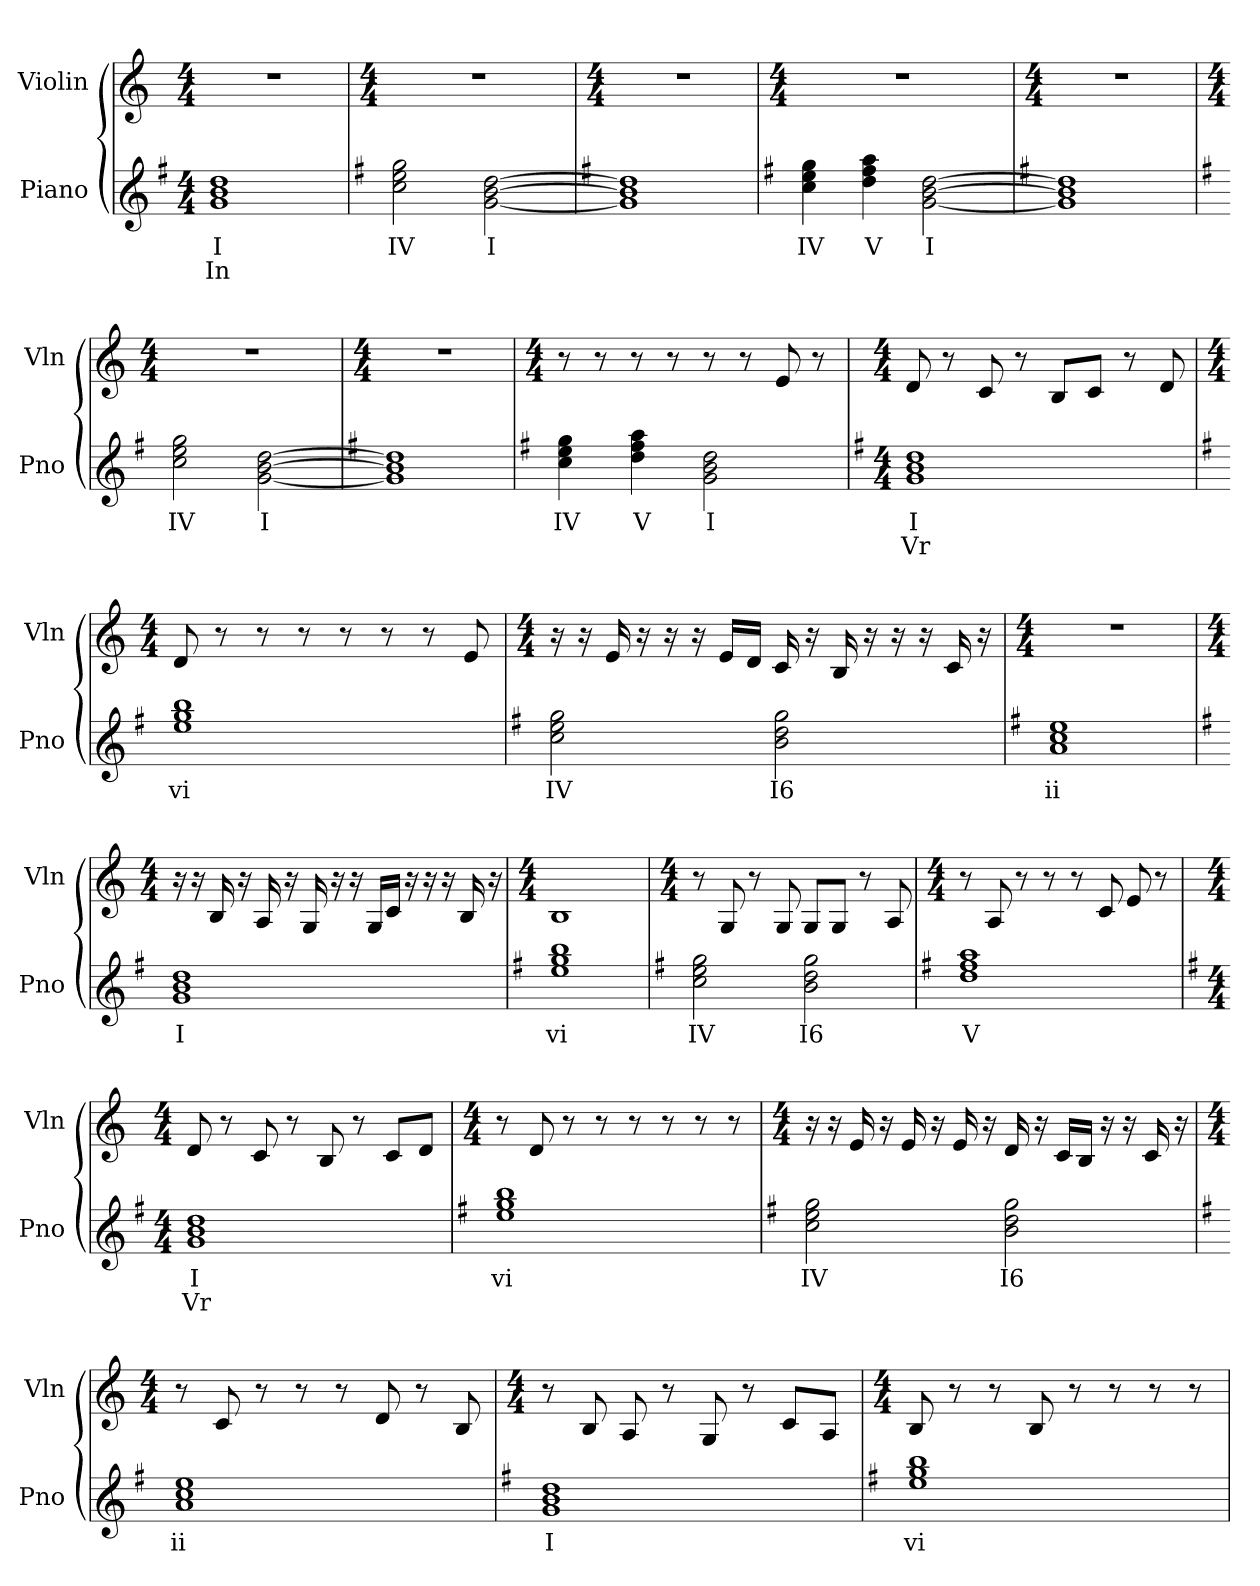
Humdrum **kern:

**kern	**text	**text	**kern
*part2	*part2	*part2	*part1
*staff2	*staff2	*staff2	*staff1
*I"Piano	*	*	*I"Violin
*I'Pno	*	*	*I'Vln
*k[f#]	*	*	*
*G:	*	*	*
*M4/4	*	*	*M4/4
=	=	=	=
1g 1b 1dd	I	In	1r
=	=	=	=
*k[f#]	*	*	*
*G:	*	*	*
*	*	*	*M4/4
2cc 2ee 2gg	IV	.	1r
[2g [2b [2dd	I	.	.
=	=	=	=
*k[f#]	*	*	*
*G:	*	*	*
*	*	*	*M4/4
1g] 1b] 1dd]	.	.	1r
=	=	=	=
*k[f#]	*	*	*
*G:	*	*	*
*	*	*	*M4/4
4cc 4ee 4gg	IV	.	1r
4dd 4ff# 4aa	V	.	.
[2g [2b [2dd	I	.	.
=	=	=	=
*k[f#]	*	*	*
*G:	*	*	*
*	*	*	*M4/4
1g] 1b] 1dd]	.	.	1r
=	=	=	=
*k[f#]	*	*	*
*G:	*	*	*
*	*	*	*M4/4
2cc 2ee 2gg	IV	.	1r
[2g [2b [2dd	I	.	.
=	=	=	=
*k[f#]	*	*	*
*G:	*	*	*
*	*	*	*M4/4
1g] 1b] 1dd]	.	.	1r
=	=	=	=
*k[f#]	*	*	*
*G:	*	*	*
*	*	*	*M4/4
4cc 4ee 4gg	IV	.	8r
.	.	.	8r
4dd 4ff# 4aa	V	.	8r
.	.	.	8r
2g 2b 2dd	I	.	8r
.	.	.	8r
.	.	.	8e
.	.	.	8r
=	=	=	=
*k[f#]	*	*	*
*G:	*	*	*
*M4/4	*	*	*M4/4
1g 1b 1dd	I	Vr	8d
.	.	.	8r
.	.	.	8c
.	.	.	8r
.	.	.	8BL
.	.	.	8cJ
.	.	.	8r
.	.	.	8d
=	=	=	=
*k[f#]	*	*	*
*G:	*	*	*
*	*	*	*M4/4
1ee 1gg 1bb	vi	.	8d
.	.	.	8r
.	.	.	8r
.	.	.	8r
.	.	.	8r
.	.	.	8r
.	.	.	8r
.	.	.	8e
=	=	=	=
*k[f#]	*	*	*
*G:	*	*	*
*	*	*	*M4/4
2cc 2ee 2gg	IV	.	16r
.	.	.	16r
.	.	.	16e
.	.	.	16r
.	.	.	16r
.	.	.	16r
.	.	.	16eLL
.	.	.	16dJJ
2b 2dd 2gg	I6	.	16c
.	.	.	16r
.	.	.	16B
.	.	.	16r
.	.	.	16r
.	.	.	16r
.	.	.	16c
.	.	.	16r
=	=	=	=
*k[f#]	*	*	*
*G:	*	*	*
*	*	*	*M4/4
1a 1cc 1ee	ii	.	1r
=	=	=	=
*k[f#]	*	*	*
*G:	*	*	*
*	*	*	*M4/4
1g 1b 1dd	I	.	16r
.	.	.	16r
.	.	.	16B
.	.	.	16r
.	.	.	16A
.	.	.	16r
.	.	.	16G
.	.	.	16r
.	.	.	16r
.	.	.	16GLL
.	.	.	16cJJ
.	.	.	16r
.	.	.	16r
.	.	.	16r
.	.	.	16B
.	.	.	16r
=	=	=	=
*k[f#]	*	*	*
*G:	*	*	*
*	*	*	*M4/4
1ee 1gg 1bb	vi	.	1B
=	=	=	=
*k[f#]	*	*	*
*G:	*	*	*
*	*	*	*M4/4
2cc 2ee 2gg	IV	.	8r
.	.	.	8G
.	.	.	8r
.	.	.	8G
2b 2dd 2gg	I6	.	8GL
.	.	.	8GJ
.	.	.	8r
.	.	.	8A
=	=	=	=
*k[f#]	*	*	*
*G:	*	*	*
*	*	*	*M4/4
1dd 1ff# 1aa	V	.	8r
.	.	.	8A
.	.	.	8r
.	.	.	8r
.	.	.	8r
.	.	.	8c
.	.	.	8e
.	.	.	8r
=	=	=	=
*k[f#]	*	*	*
*G:	*	*	*
*M4/4	*	*	*M4/4
1g 1b 1dd	I	Vr	8d
.	.	.	8r
.	.	.	8c
.	.	.	8r
.	.	.	8B
.	.	.	8r
.	.	.	8cL
.	.	.	8dJ
=	=	=	=
*k[f#]	*	*	*
*G:	*	*	*
*	*	*	*M4/4
1ee 1gg 1bb	vi	.	8r
.	.	.	8d
.	.	.	8r
.	.	.	8r
.	.	.	8r
.	.	.	8r
.	.	.	8r
.	.	.	8r
=	=	=	=
*k[f#]	*	*	*
*G:	*	*	*
*	*	*	*M4/4
2cc 2ee 2gg	IV	.	16r
.	.	.	16r
.	.	.	16e
.	.	.	16r
.	.	.	16e
.	.	.	16r
.	.	.	16e
.	.	.	16r
2b 2dd 2gg	I6	.	16d
.	.	.	16r
.	.	.	16cLL
.	.	.	16BJJ
.	.	.	16r
.	.	.	16r
.	.	.	16c
.	.	.	16r
=	=	=	=
*k[f#]	*	*	*
*G:	*	*	*
*	*	*	*M4/4
1a 1cc 1ee	ii	.	8r
.	.	.	8c
.	.	.	8r
.	.	.	8r
.	.	.	8r
.	.	.	8d
.	.	.	8r
.	.	.	8B
=	=	=	=
*k[f#]	*	*	*
*G:	*	*	*
*	*	*	*M4/4
1g 1b 1dd	I	.	8r
.	.	.	8B
.	.	.	8A
.	.	.	8r
.	.	.	8G
.	.	.	8r
.	.	.	8cL
.	.	.	8AJ
=	=	=	=
*k[f#]	*	*	*
*G:	*	*	*
*	*	*	*M4/4
1ee 1gg 1bb	vi	.	8B
.	.	.	8r
.	.	.	8r
.	.	.	8B
.	.	.	8r
.	.	.	8r
.	.	.	8r
.	.	.	8r
=	=	=	=
*-	*-	*-	*-
